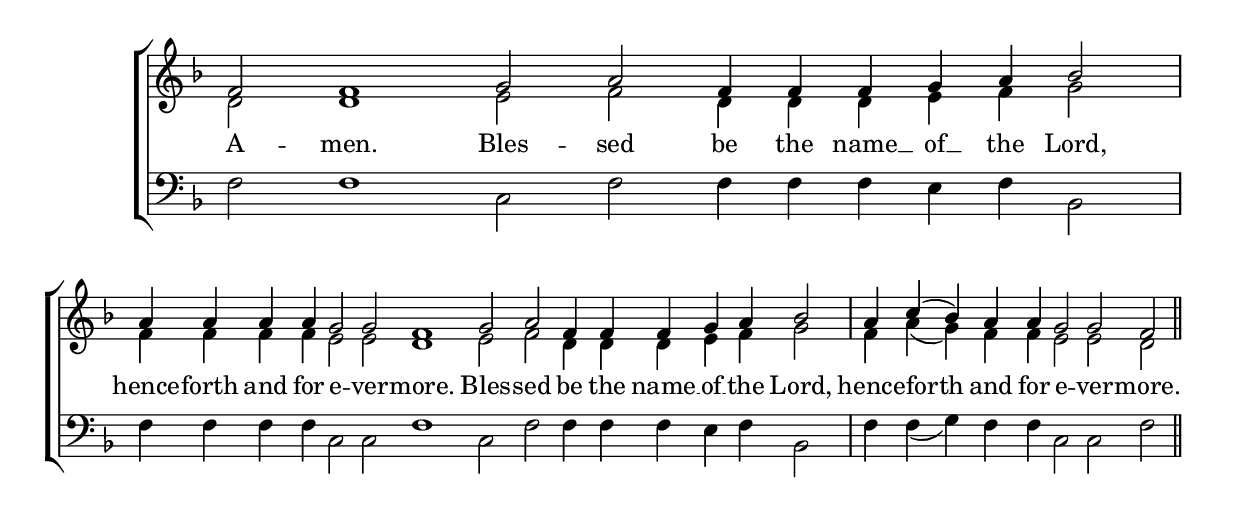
\include "global_include.ly"

sopranoVoice = \relative c' {
  f2 f1
  \repeat volta 1 {
  g2 a f4 f f g a bf2 \bar "|"
  a4 a a a g2 g f1 }

  g2 a f4 f f g a bf2 \bar "|"
  a4 c( bf) a a g2 g f
}

altoVoice = \relative c' {
  d2 d1

  e2 f d4 d d e f g2 \bar "|"
  f4 f f f e2 e d1

  e2 f d4 d d e f g2 \bar "|"
  f4 a( g) f f e2 e d
}

tenorVoice = \relative c' {

}

bassVoice = \relative c {
  f2 f1
  c2 f2 f4 f f e f bf,2
  f'4 f f f c2 c f1

  c2 f f4 f f e f bf,2
  f'4 f( g) f f c2 c f \bar "||"
}


words =  \lyricmode {
  % Lyrics follow here.
  A -- men.
Bles -- sed be the name __  of __ the Lord, hence -- forth and for e -- ver -- more.
Bles -- sed be the name __  of __ the Lord, hence -- forth and for e -- ver -- more.
}

\include "global_score.ly"
